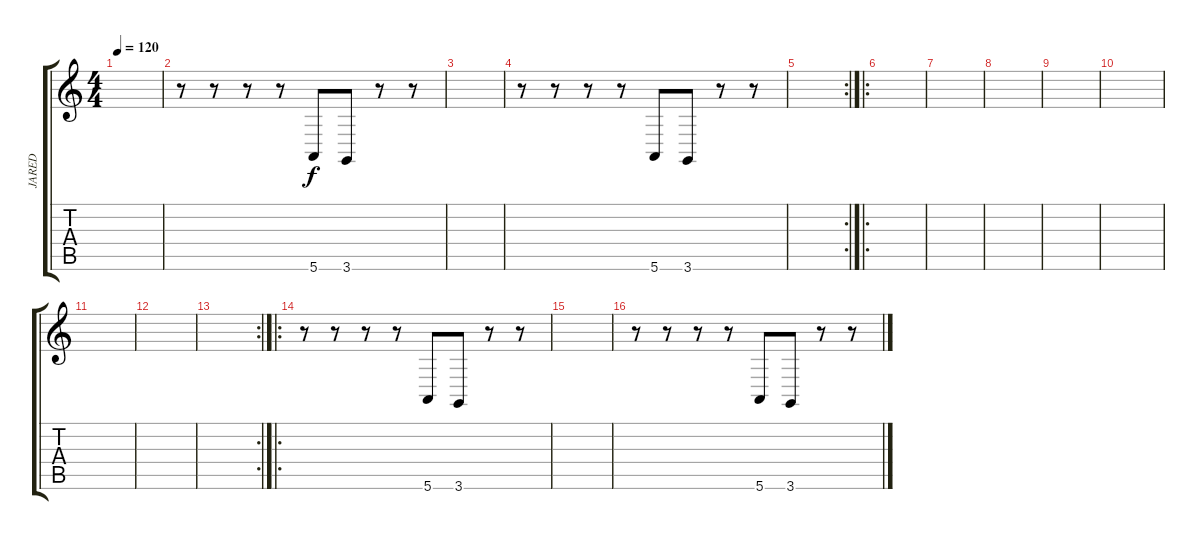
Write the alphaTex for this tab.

\track ("JARED" "JARED") {instrument xylophone}
\staff {score tabs}
\tuning (E4 B3 G3 D3 A2 E2) {hide}
\ts (4 4)
\tempo 120
\clef g2
\ks c
|
r.8 r.8 r.8 r.8 5.6.8 3.6.8 r.8 r.8 |
|
r.8 r.8 r.8 r.8 5.6.8 3.6.8 r.8 r.8 |
\rc 2
|
\ro
|
|
|
|
|
|
|
\rc 2
|
\ro
r.8 r.8 r.8 r.8 5.6.8 3.6.8 r.8 r.8 |
|
r.8 r.8 r.8 r.8 5.6.8 3.6.8 r.8 r.8
